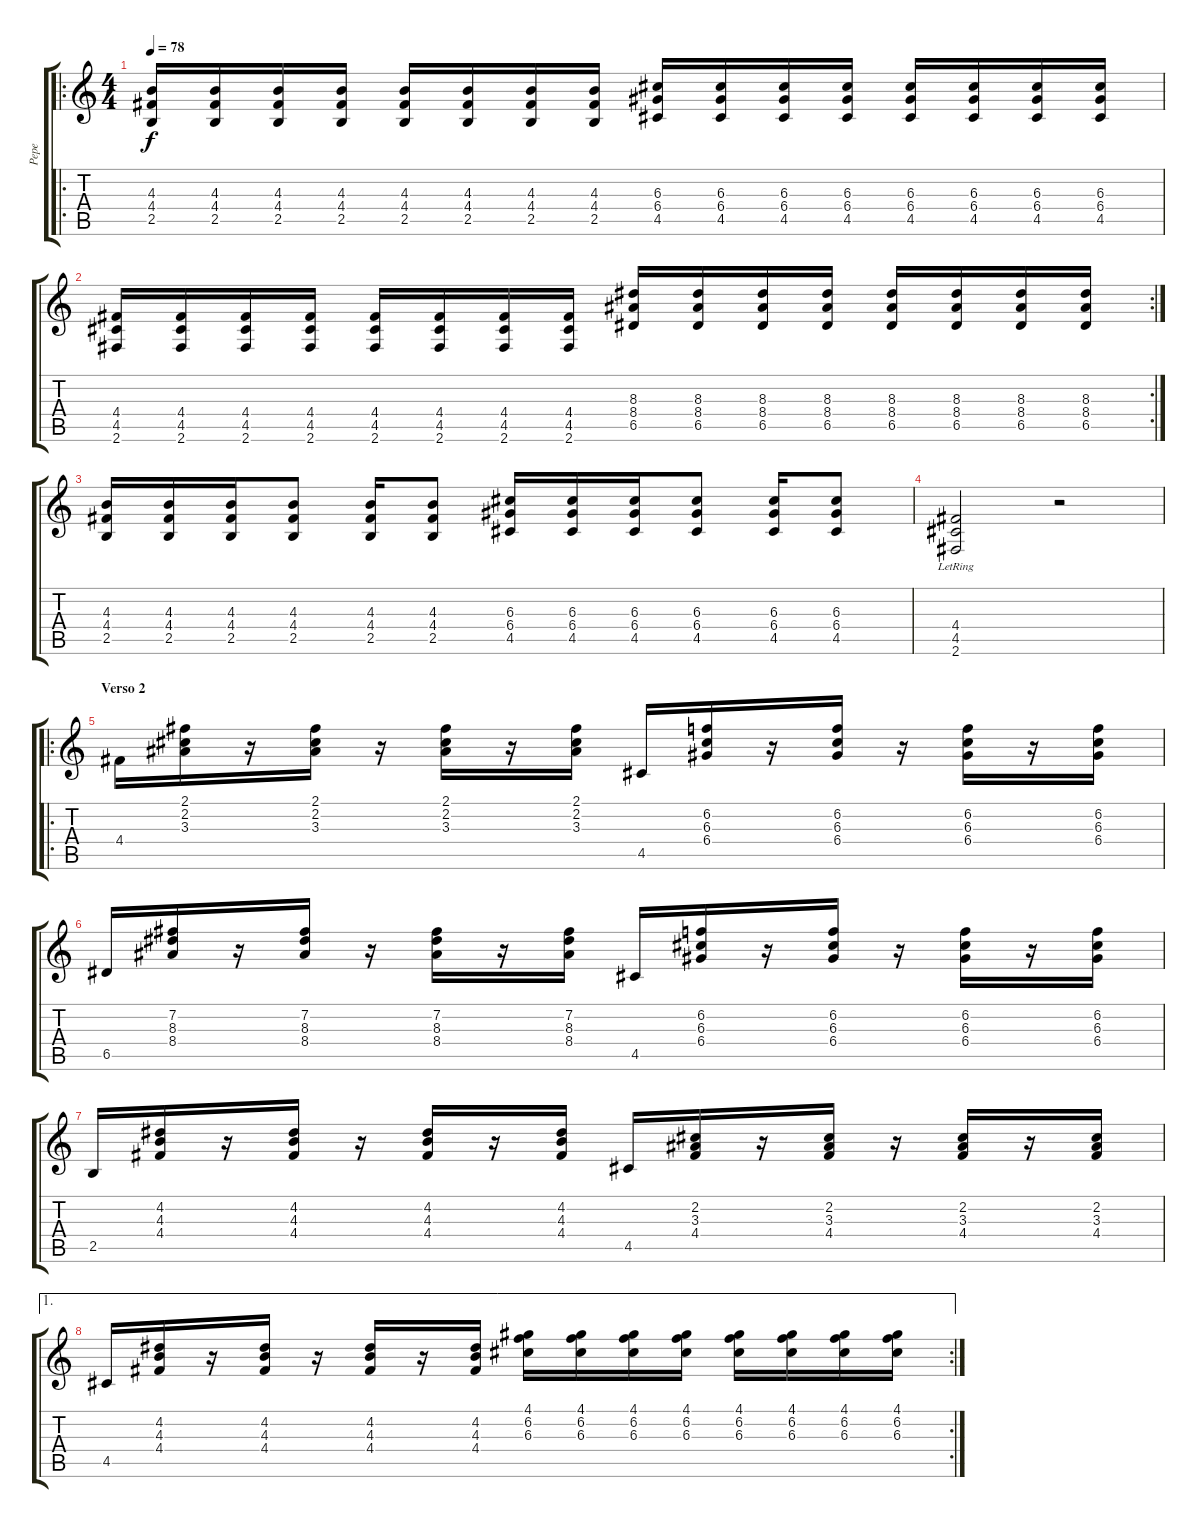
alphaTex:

\track ("Pepe" "Pepe") {instrument electricguitarclean}
\staff {score tabs}
\tuning (E4 B3 G3 D3 A2 E2) {hide}
\ro
\ts (4 4)
\tempo 78
\clef g2
\ks c
(4.3 4.4 2.5).16{dy f} (4.3 4.4 2.5).16 (4.3 4.4 2.5).16 (4.3 4.4 2.5).16 (4.3 4.4 2.5).16 (4.3 4.4 2.5).16 (4.3 4.4 2.5).16 (4.3 4.4 2.5).16 (6.3 6.4 4.5).16 (6.3 6.4 4.5).16 (6.3 6.4 4.5).16 (6.3 6.4 4.5).16 (6.3 6.4 4.5).16 (6.3 6.4 4.5).16 (6.3 6.4 4.5).16 (6.3 6.4 4.5).16 |
\rc 2
(4.4 4.5 2.6).16 (4.4 4.5 2.6).16 (4.4 4.5 2.6).16 (4.4 4.5 2.6).16 (4.4 4.5 2.6).16 (4.4 4.5 2.6).16 (4.4 4.5 2.6).16 (4.4 4.5 2.6).16 (8.3 8.4 6.5).16 (8.3 8.4 6.5).16 (8.3 8.4 6.5).16 (8.3 8.4 6.5).16 (8.3 8.4 6.5).16 (8.3 8.4 6.5).16 (8.3 8.4 6.5).16 (8.3 8.4 6.5).16 |
(4.3 4.4 2.5).16 (4.3 4.4 2.5).16 (4.3 4.4 2.5).16 (4.3 4.4 2.5).8 (4.3 4.4 2.5).16 (4.3 4.4 2.5).8 (6.3 6.4 4.5).16 (6.3 6.4 4.5).16 (6.3 6.4 4.5).16 (6.3 6.4 4.5).8 (6.3 6.4 4.5).16 (6.3 6.4 4.5).8 |
(4.4{lr} 4.5{lr} 2.6{lr}).2 r.2 |
\ro
\section ("" "Verso 2")
4.4.16{volume 13 instrument electricguitarclean} (2.1 2.2 3.3).16 r.16 (2.1 2.2 3.3).16 r.16 (2.1 2.2 3.3).16 r.16 (2.1 2.2 3.3).16 4.5.16 (6.2 6.3 6.4).16 r.16 (6.2 6.3 6.4).16 r.16 (6.2 6.3 6.4).16 r.16 (6.2 6.3 6.4).16 |
6.5.16 (7.2 8.3 8.4).16 r.16 (7.2 8.3 8.4).16 r.16 (7.2 8.3 8.4).16 r.16 (7.2 8.3 8.4).16 4.5.16 (6.2 6.3 6.4).16 r.16 (6.2 6.3 6.4).16 r.16 (6.2 6.3 6.4).16 r.16 (6.2 6.3 6.4).16 |
2.5.16 (4.2 4.3 4.4).16 r.16 (4.2 4.3 4.4).16 r.16 (4.2 4.3 4.4).16 r.16 (4.2 4.3 4.4).16 4.5.16 (2.2 3.3 4.4).16 r.16 (2.2 3.3 4.4).16 r.16 (2.2 3.3 4.4).16 r.16 (2.2 3.3 4.4).16 |
\ae 1
\rc 2
4.5.16 (4.2 4.3 4.4).16 r.16 (4.2 4.3 4.4).16 r.16 (4.2 4.3 4.4).16 r.16 (4.2 4.3 4.4).16 (4.1 6.2 6.3).16 (4.1 6.2 6.3).16 (4.1 6.2 6.3).16 (4.1 6.2 6.3).16 (4.1 6.2 6.3).16 (4.1 6.2 6.3).16 (4.1 6.2 6.3).16 (4.1 6.2 6.3).16
